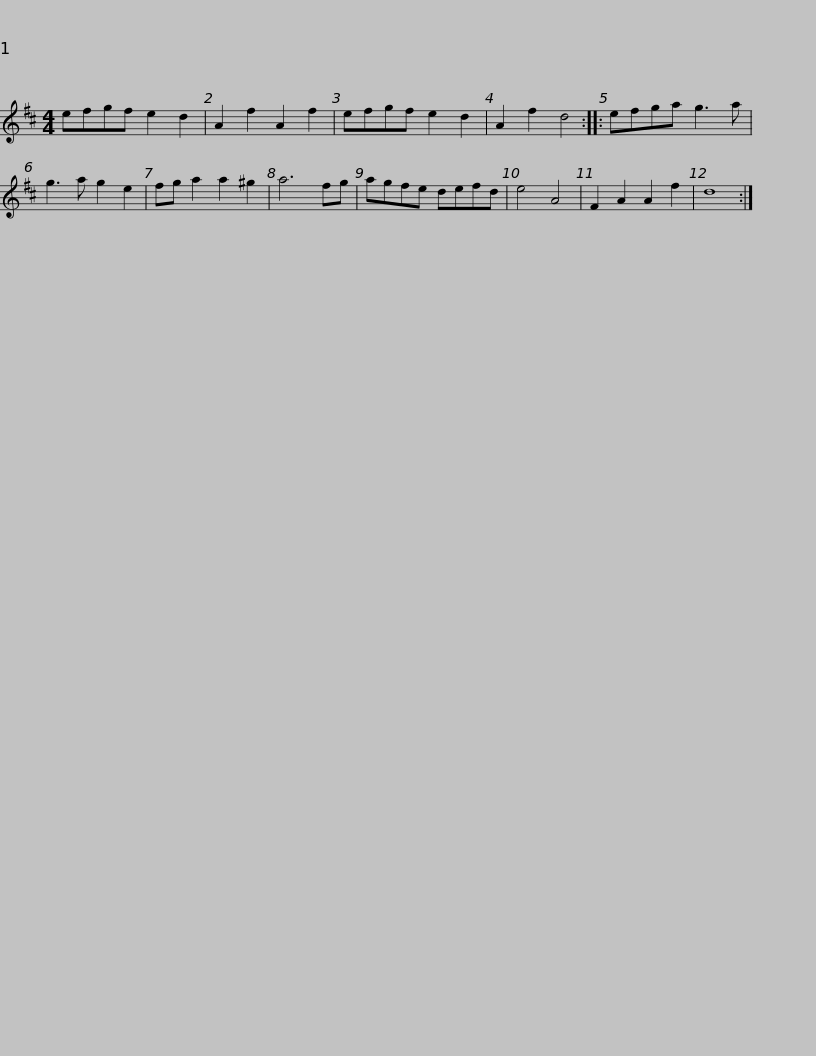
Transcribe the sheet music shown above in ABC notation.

X:1
L:1/8
M:4/4
I:linebreak $
K:D
V:1 treble
V:1
 efgf e2 d2 | A2 f2 A2 f2 | efgf e2 d2 | A2 f2 d4 :: efga g3 a | %5
 g3 a g2 e2 | fg a2 a2 ^g2 | a6 fg |$ agfe defd | e4 A4 | %10
 F2 A2 A2 f2 | d8 :| %12
